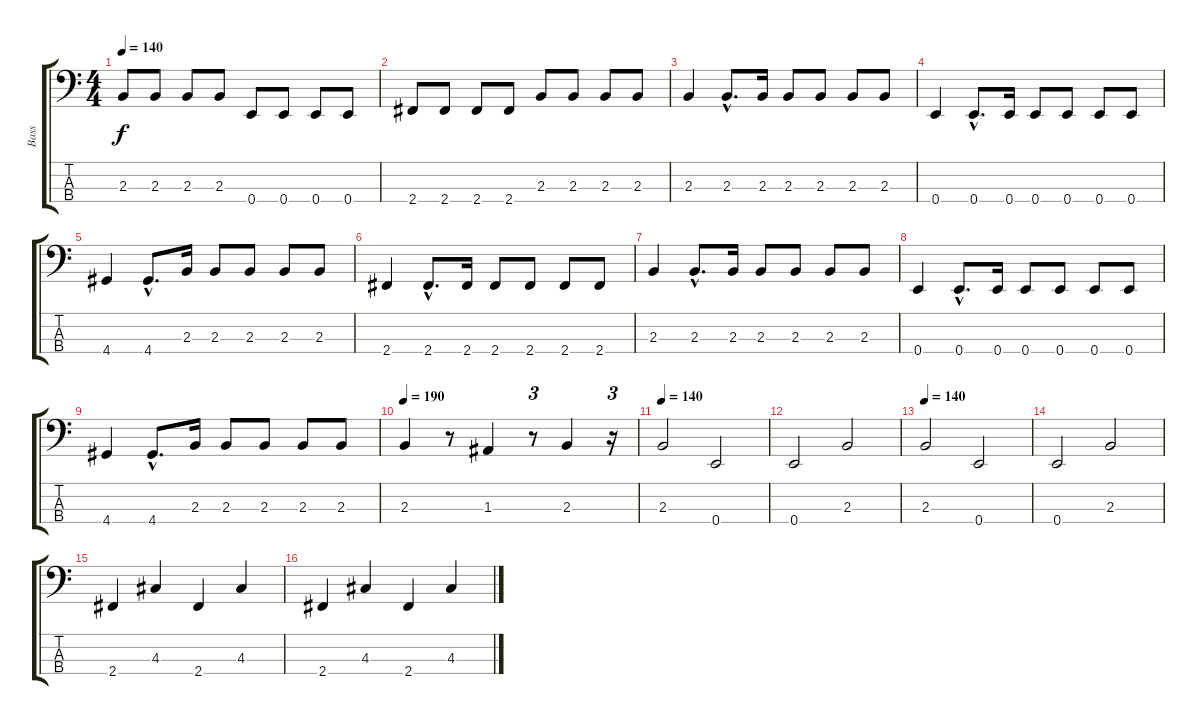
\track ("Bass" "Bass") {instrument electricbassfinger}
\staff {score tabs}
\tuning (G2 D2 A1 E1) {hide}
\ts (4 4)
\tempo 140
\clef f4
\ks c
2.3.8{dy f} 2.3.8 2.3.8 2.3.8 0.4.8 0.4.8 0.4.8 0.4.8 |
2.4.8 2.4.8 2.4.8 2.4.8 2.3.8 2.3.8 2.3.8 2.3.8 |
2.3.4 2.3{hac}.8{d} 2.3.16 2.3.8 2.3.8 2.3.8 2.3.8 |
0.4.4 0.4{hac}.8{d} 0.4.16 0.4.8 0.4.8 0.4.8 0.4.8 |
4.4.4 4.4{hac}.8{d} 2.3.16 2.3.8 2.3.8 2.3.8 2.3.8 |
2.4.4 2.4{hac}.8{d} 2.4.16 2.4.8 2.4.8 2.4.8 2.4.8 |
2.3.4 2.3{hac}.8{d} 2.3.16 2.3.8 2.3.8 2.3.8 2.3.8 |
0.4.4 0.4{hac}.8{d} 0.4.16 0.4.8 0.4.8 0.4.8 0.4.8 |
4.4.4 4.4{hac}.8{d} 2.3.16 2.3.8 2.3.8 2.3.8 2.3.8 |
\tempo 190
2.3.4 r.8 1.3.4 r.8{tu (3 2)} 2.3.4 r.16{tu (3 2)} |
\tempo 140
2.3.2 0.4.2 |
0.4.2 2.3.2 |
\tempo 140
2.3.2 0.4.2 |
0.4.2 2.3.2 |
2.4.4 4.3.4 2.4.4 4.3.4 |
2.4.4 4.3.4 2.4.4 4.3.4
